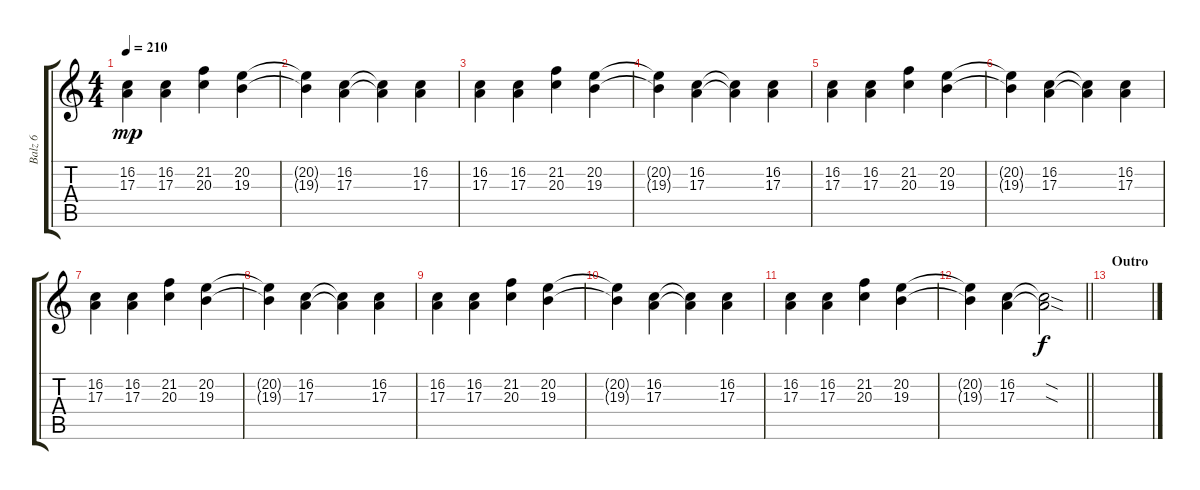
\track ("Balz 6" "Balz 6") {instrument lead6voice}
\staff {score tabs}
\tuning (Db4 Ab3 E3 B2 Gb2 B1) {hide}
\ts (4 4)
\tempo 210
\clef g2
\ks c
(16.2 17.3).4{dy mp} (16.2 17.3).4 (21.2 20.3).4 (20.2 19.3).4 |
(20.2{t} 19.3{t}).4 (16.2 17.3).4 (16.2{t} 17.3{t}).4 (16.2 17.3).4 |
(16.2 17.3).4 (16.2 17.3).4 (21.2 20.3).4 (20.2 19.3).4 |
(20.2{t} 19.3{t}).4 (16.2 17.3).4 (16.2{t} 17.3{t}).4 (16.2 17.3).4 |
(16.2 17.3).4 (16.2 17.3).4 (21.2 20.3).4 (20.2 19.3).4 |
(20.2{t} 19.3{t}).4 (16.2 17.3).4 (16.2{t} 17.3{t}).4 (16.2 17.3).4 |
(16.2 17.3).4 (16.2 17.3).4 (21.2 20.3).4 (20.2 19.3).4 |
(20.2{t} 19.3{t}).4 (16.2 17.3).4 (16.2{t} 17.3{t}).4 (16.2 17.3).4 |
(16.2 17.3).4 (16.2 17.3).4 (21.2 20.3).4 (20.2 19.3).4 |
(20.2{t} 19.3{t}).4 (16.2 17.3).4 (16.2{t} 17.3{t}).4 (16.2 17.3).4 |
(16.2 17.3).4 (16.2 17.3).4 (21.2 20.3).4 (20.2 19.3).4 |
\barLineRight lightlight
(20.2{t} 19.3{t}).4 (16.2 17.3).4 (16.2{sod t} 17.3{sod t}).2{dy f} |
\section ("" "Outro")
